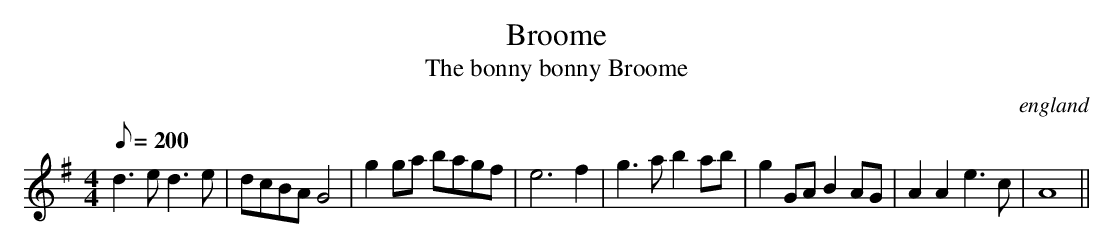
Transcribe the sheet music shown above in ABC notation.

X:1
T:Broome
T:The bonny bonny Broome
O:england
M:4/4
L:1/8
Q:200
K:G
d3e d3e|dcBA G4|g2 ga bagf|e6 f2|g3a b2 ab|g2 GA B2 AG|A2A2 e3c|A8||
